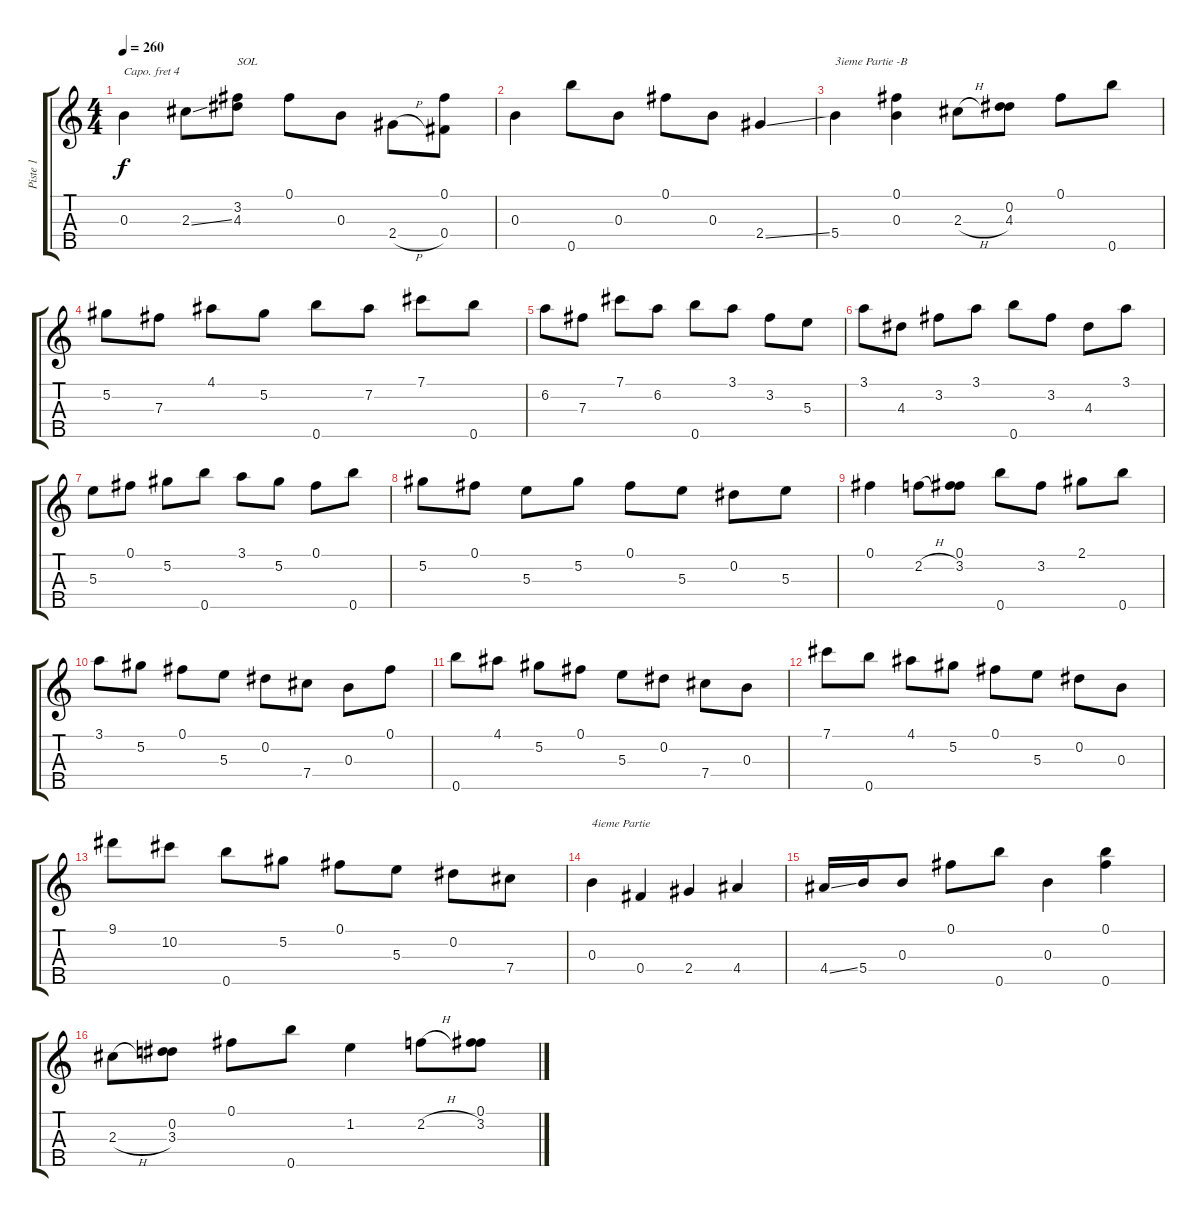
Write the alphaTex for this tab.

\track ("Piste 1" "Piste 1") {instrument banjo}
\staff {score tabs}
\capo 4
\tuning (D4 B3 G3 D3 G4) {hide}
\displaytranspose 12
\ts (4 4)
\tempo 260
\clef g2
\ks c
0.3.4{dy f} 2.3{ss}.8 (3.2 4.3).8{txt "SOL"} 0.1.8 0.3.8 2.4{h}.8 (0.1 0.4).8 |
0.3.4 0.5.8 0.3.8 0.1.8 0.3.8 2.4{ss}.4 |
5.4.4{txt "3ieme Partie -B"} (0.1 0.3).4 2.3{h}.8 (0.2 4.3).8 0.1.8 0.5.8 |
5.2.8 7.3.8 4.1.8 5.2.8 0.5.8 7.2.8 7.1.8 0.5.8 |
6.2.8 7.3.8 7.1.8 6.2.8 0.5.8 3.1.8 3.2.8 5.3.8 |
3.1.8 4.3.8 3.2.8 3.1.8 0.5.8 3.2.8 4.3.8 3.1.8 |
5.3.8 0.1.8 5.2.8 0.5.8 3.1.8 5.2.8 0.1.8 0.5.8 |
5.2.8 0.1.8 5.3.8 5.2.8 0.1.8 5.3.8 0.2.8 5.3.8 |
0.1.4 2.2{h}.8 (0.1 3.2).8 0.5.8 3.2.8 2.1.8 0.5.8 |
3.1.8 5.2.8 0.1.8 5.3.8 0.2.8 7.4.8 0.3.8 0.1.8 |
0.5.8 4.1.8 5.2.8 0.1.8 5.3.8 0.2.8 7.4.8 0.3.8 |
7.1.8 0.5.8 4.1.8 5.2.8 0.1.8 5.3.8 0.2.8 0.3.8 |
9.1.8 10.2.8 0.5.8 5.2.8 0.1.8 5.3.8 0.2.8 7.4.8 |
0.3.4{txt "4ieme Partie"} 0.4.4 2.4.4 4.4.4 |
4.4{ss}.16 5.4.16 0.3.8 0.1.8 0.5.8 0.3.4 (0.1 0.5).4 |
2.3{h}.8 (0.2 3.3).8 0.1.8 0.5.8 1.2.4 2.2{h}.8 (0.1 3.2).8
